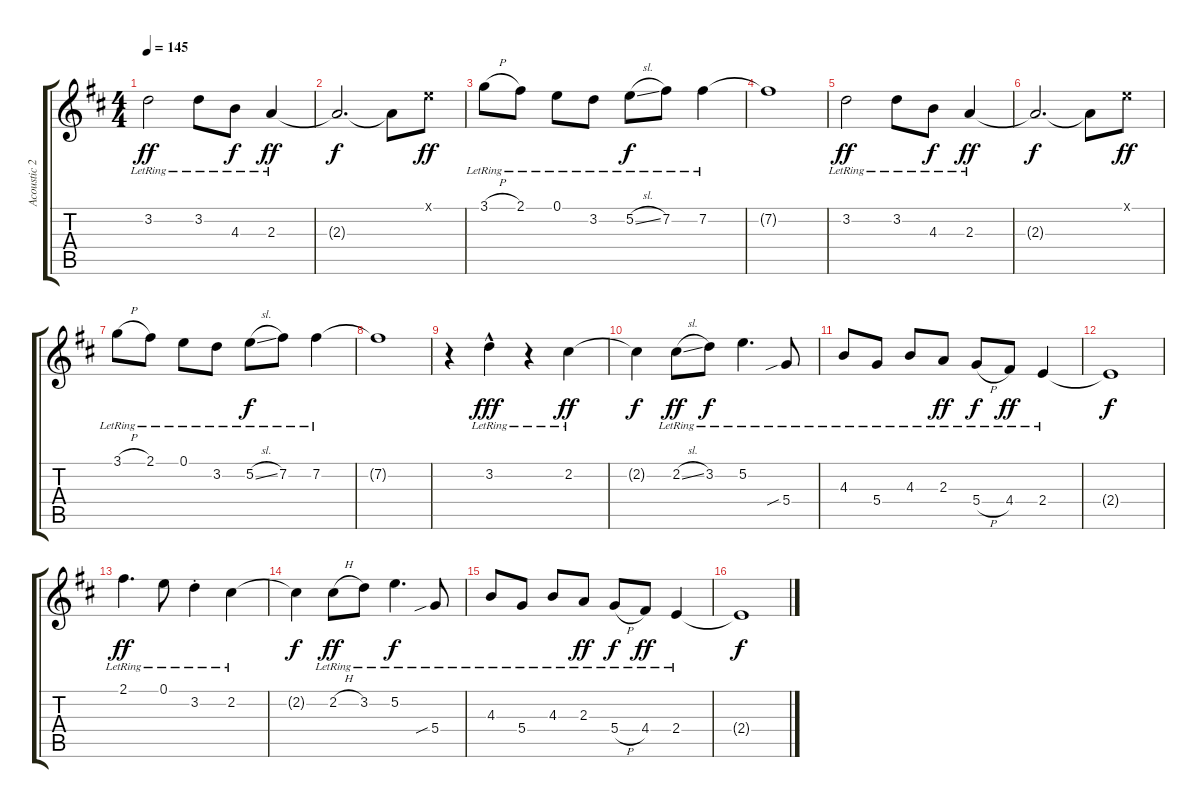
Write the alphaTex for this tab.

\track ("Acoustic 2" "Acoustic 2") {instrument acousticguitarnylon}
\staff {score tabs}
\tuning (E4 B3 G3 D3 A2 E2) {hide}
\ts (4 4)
\tempo 145
\clef g2
\ks d
3.2{lr}.2{dy ff} 3.2{lr}.8 4.3{lr}.8{dy f} 2.3{lr}.4{dy ff} |
2.3{t}.2{d dy f} 2.3{t}.8 0.1{x}.8{dy ff} |
3.1{h lr}.8 2.1{lr}.8 0.1{lr}.8 3.2{lr}.8 5.2{sl lr}.8{dy f} 7.2{lr}.8 7.2{lr}.4 |
7.2{t}.1 |
3.2{lr}.2{dy ff} 3.2{lr}.8 4.3{lr}.8{dy f} 2.3{lr}.4{dy ff} |
2.3{t}.2{d dy f} 2.3{t}.8 0.1{x}.8{dy ff} |
3.1{h lr}.8 2.1{lr}.8 0.1{lr}.8 3.2{lr}.8 5.2{sl lr}.8{dy f} 7.2{lr}.8 7.2{lr}.4 |
7.2{t}.1 |
r.4 3.2{hac lr}.4{dy fff} r.4 2.2{lr}.4{dy ff} |
2.2{t}.4{dy f} 2.2{sl lr}.8{dy ff} 3.2{lr}.8{dy f} 5.2{lr}.4{d} 5.4{sib lr}.8 |
4.3{lr}.8 5.4{lr}.8 4.3{lr}.8 2.3{lr}.8{dy ff} 5.4{h lr}.8{dy f} 4.4{lr}.8{dy ff} 2.4{lr}.4 |
2.4{t}.1{dy f} |
2.1{lr}.4{d dy ff} 0.1{lr}.8 3.2{st lr}.4 2.2{lr}.4 |
2.2{t}.4{dy f} 2.2{h lr}.8{dy ff} 3.2{lr}.8 5.2{lr}.4{d dy f} 5.4{sib lr}.8 |
4.3{lr}.8 5.4{lr}.8 4.3{lr}.8 2.3{lr}.8{dy ff} 5.4{h lr}.8{dy f} 4.4{lr}.8{dy ff} 2.4{lr}.4 |
2.4{t}.1{dy f}
